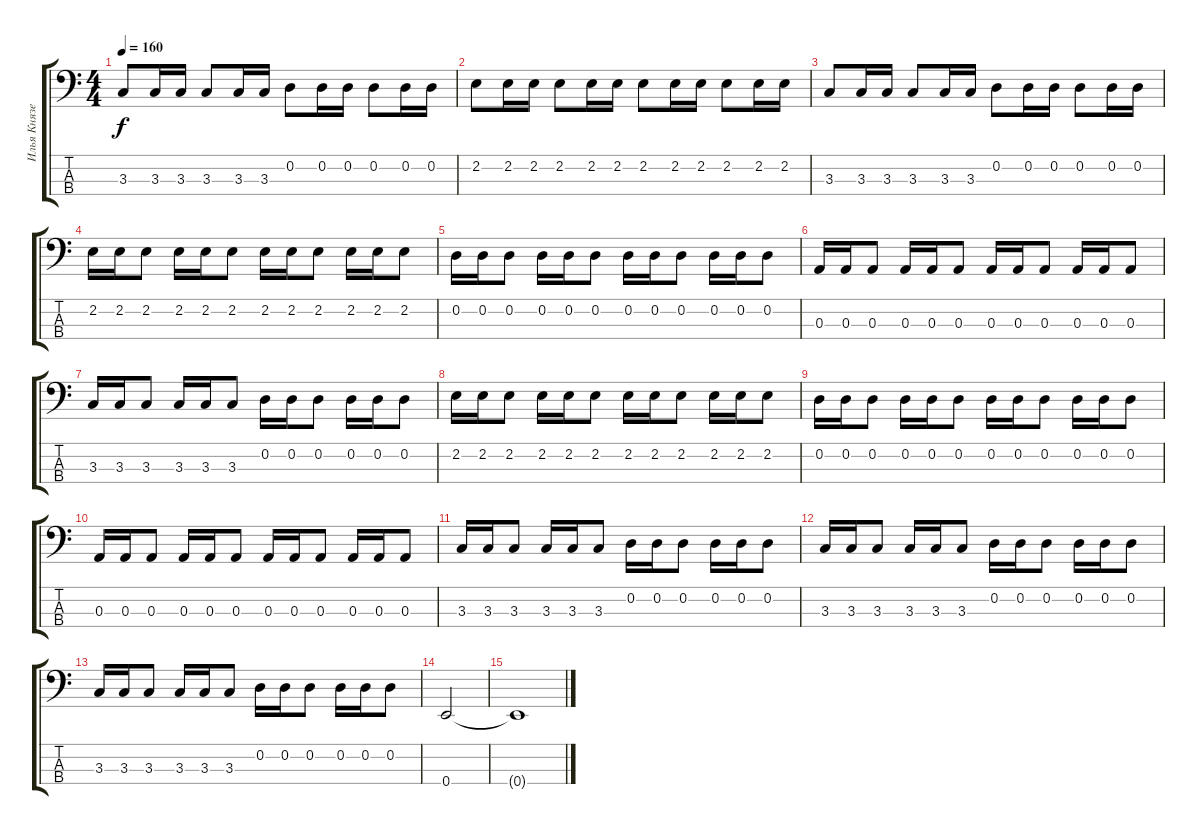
\track ("Илья Князев" "Илья Князе") {instrument electricbasspick}
\staff {score tabs}
\tuning (G2 D2 A1 E1) {hide}
\ts (4 4)
\tempo 160
\clef f4
\ks c
3.3.8{dy f} 3.3.16 3.3.16 3.3.8 3.3.16 3.3.16 0.2.8 0.2.16 0.2.16 0.2.8 0.2.16 0.2.16 |
2.2.8 2.2.16 2.2.16 2.2.8 2.2.16 2.2.16 2.2.8 2.2.16 2.2.16 2.2.8 2.2.16 2.2.16 |
3.3.8 3.3.16 3.3.16 3.3.8 3.3.16 3.3.16 0.2.8 0.2.16 0.2.16 0.2.8 0.2.16 0.2.16 |
2.2.16 2.2.16 2.2.8 2.2.16 2.2.16 2.2.8 2.2.16 2.2.16 2.2.8 2.2.16 2.2.16 2.2.8 |
0.2.16 0.2.16 0.2.8 0.2.16 0.2.16 0.2.8 0.2.16 0.2.16 0.2.8 0.2.16 0.2.16 0.2.8 |
0.3.16 0.3.16 0.3.8 0.3.16 0.3.16 0.3.8 0.3.16 0.3.16 0.3.8 0.3.16 0.3.16 0.3.8 |
3.3.16 3.3.16 3.3.8 3.3.16 3.3.16 3.3.8 0.2.16 0.2.16 0.2.8 0.2.16 0.2.16 0.2.8 |
2.2.16 2.2.16 2.2.8 2.2.16 2.2.16 2.2.8 2.2.16 2.2.16 2.2.8 2.2.16 2.2.16 2.2.8 |
0.2.16 0.2.16 0.2.8 0.2.16 0.2.16 0.2.8 0.2.16 0.2.16 0.2.8 0.2.16 0.2.16 0.2.8 |
0.3.16 0.3.16 0.3.8 0.3.16 0.3.16 0.3.8 0.3.16 0.3.16 0.3.8 0.3.16 0.3.16 0.3.8 |
3.3.16 3.3.16 3.3.8 3.3.16 3.3.16 3.3.8 0.2.16 0.2.16 0.2.8 0.2.16 0.2.16 0.2.8 |
3.3.16 3.3.16 3.3.8 3.3.16 3.3.16 3.3.8 0.2.16 0.2.16 0.2.8 0.2.16 0.2.16 0.2.8 |
3.3.16 3.3.16 3.3.8 3.3.16 3.3.16 3.3.8 0.2.16 0.2.16 0.2.8 0.2.16 0.2.16 0.2.8 |
0.4.2 |
0.4{t}.1
